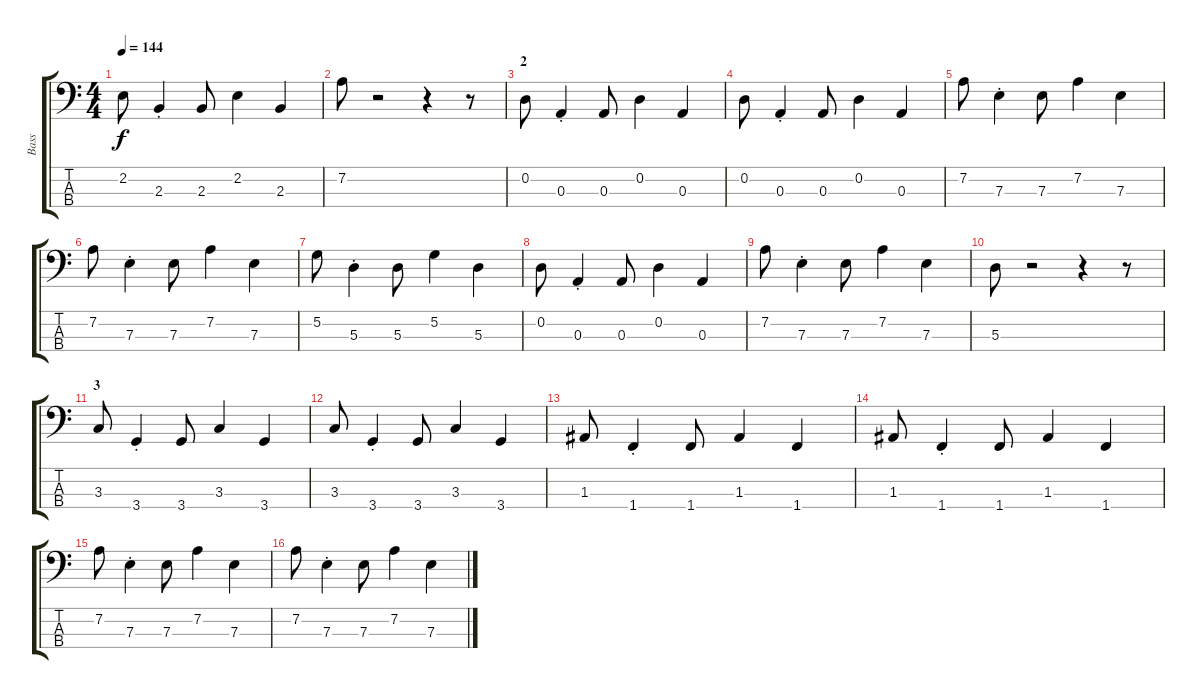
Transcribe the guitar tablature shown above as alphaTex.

\track ("Bass" "Bass") {instrument electricbassfinger}
\staff {score tabs}
\tuning (G2 D2 A1 E1) {hide}
\ts (4 4)
\tempo 144
\clef f4
\ks c
2.2.8{dy f} 2.3{st}.4 2.3.8 2.2.4 2.3.4 |
7.2.8 r.2 r.4 r.8 |
\section ("" "2")
0.2.8 0.3{st}.4 0.3.8 0.2.4 0.3.4 |
0.2.8 0.3{st}.4 0.3.8 0.2.4 0.3.4 |
7.2.8 7.3{st}.4 7.3.8 7.2.4 7.3.4 |
7.2.8 7.3{st}.4 7.3.8 7.2.4 7.3.4 |
5.2.8 5.3{st}.4 5.3.8 5.2.4 5.3.4 |
0.2.8 0.3{st}.4 0.3.8 0.2.4 0.3.4 |
7.2.8 7.3{st}.4 7.3.8 7.2.4 7.3.4 |
5.3.8 r.2 r.4 r.8 |
\section ("" "3")
3.3.8 3.4{st}.4 3.4.8 3.3.4 3.4.4 |
3.3.8 3.4{st}.4 3.4.8 3.3.4 3.4.4 |
1.3.8 1.4{st}.4 1.4.8 1.3.4 1.4.4 |
1.3.8 1.4{st}.4 1.4.8 1.3.4 1.4.4 |
7.2.8 7.3{st}.4 7.3.8 7.2.4 7.3.4 |
7.2.8 7.3{st}.4 7.3.8 7.2.4 7.3.4
